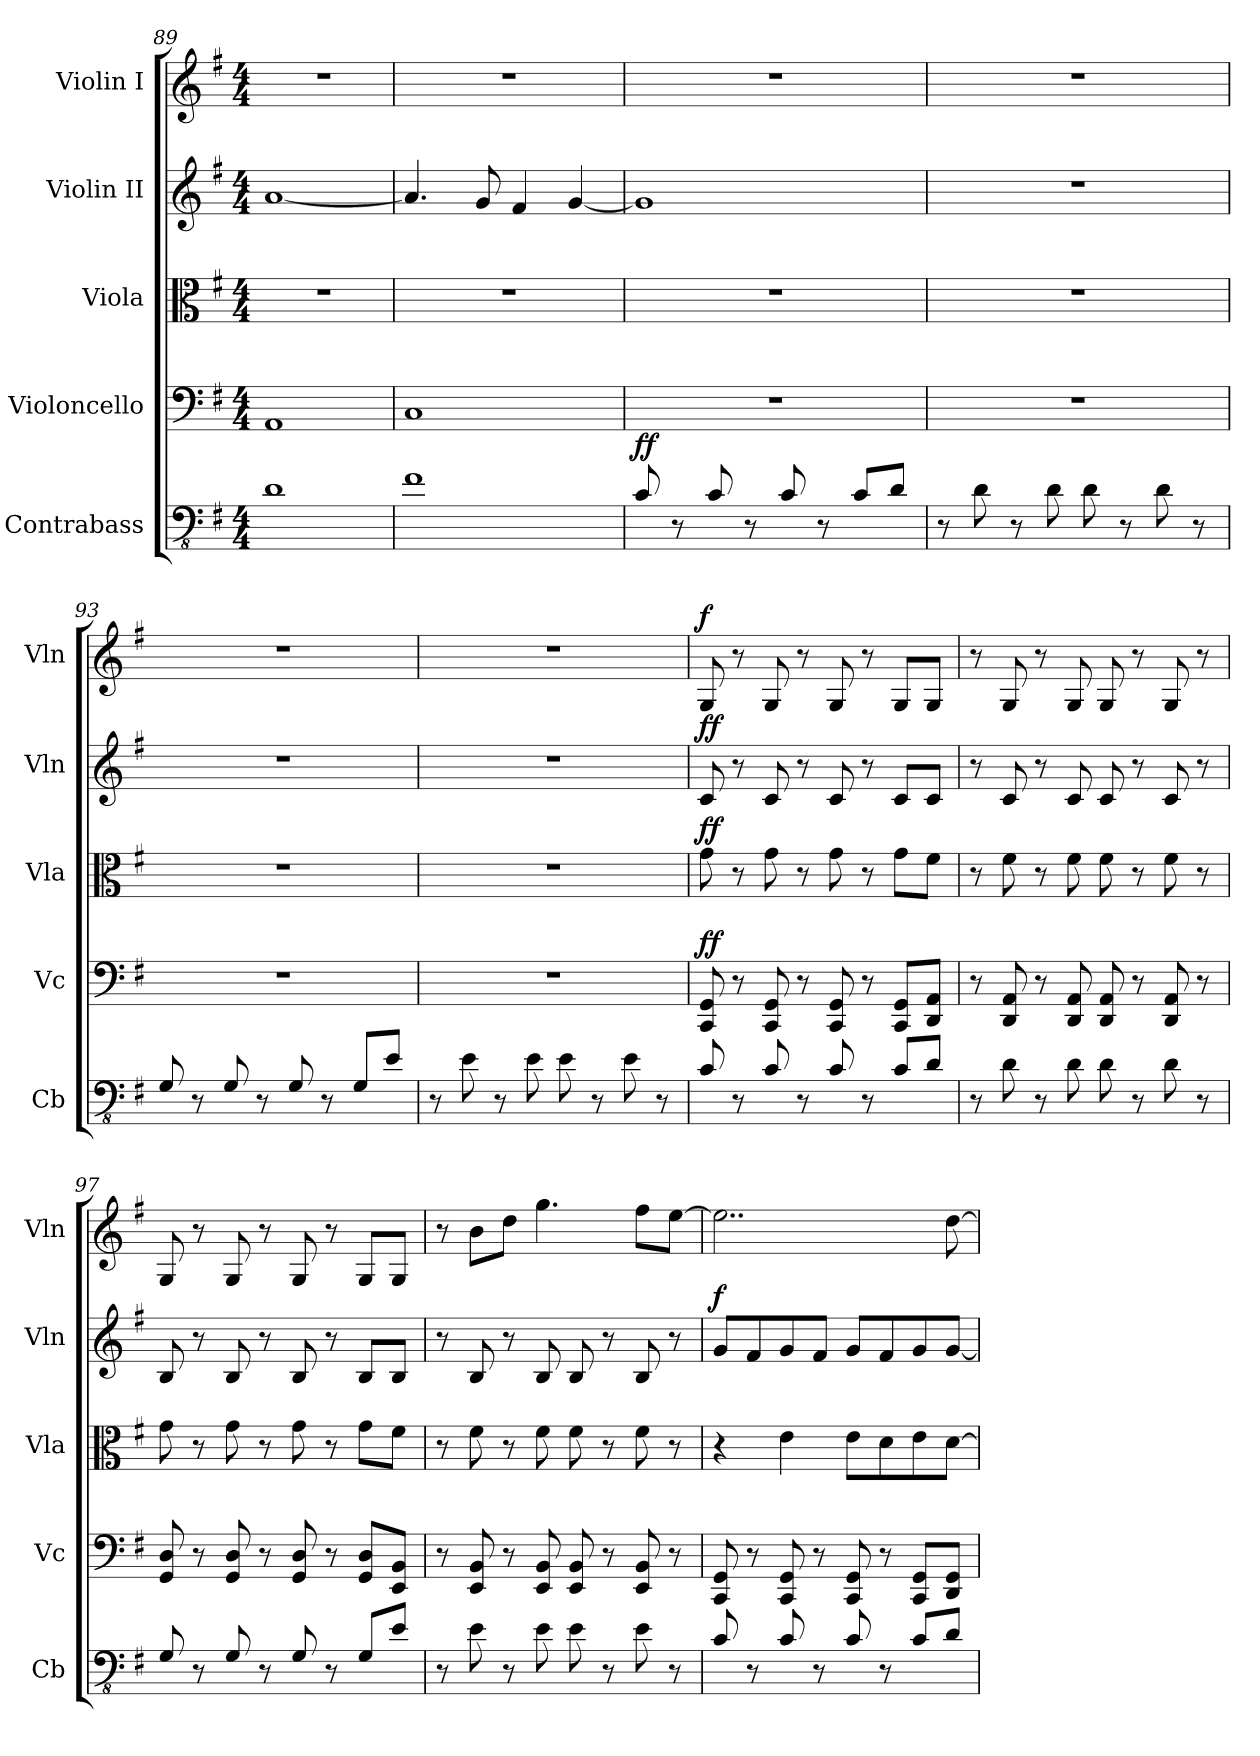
**kern	**dynam	**kern	**dynam	**kern	**dynam	**kern	**dynam	**kern	**dynam
*part5	*part5	*part4	*part4	*part3	*part3	*part2	*part2	*part1	*part1
*staff5	*staff5	*staff4	*staff4	*staff3	*staff3	*staff2	*staff2	*staff1	*staff1
*I"Contrabass	*	*I"Violoncello	*	*I"Viola	*	*I"Violin II	*	*I"Violin I	*
*I'Cb	*	*I'Vc	*	*I'Vla	*	*I'Vln	*	*I'Vln	*
*clefFv4	*	*clefF4	*	*clefC3	*	*clefG2	*	*clefG2	*
*ITrd7c12	*	*	*	*	*	*	*	*	*
*k[f#]	*	*k[f#]	*	*k[f#]	*	*k[f#]	*	*k[f#]	*
*M4/4	*	*M4/4	*	*M4/4	*	*M4/4	*	*M4/4	*
=89	=89	=89	=89	=89	=89	=89	=89	=89	=89
1DD	.	1AA	.	1r	.	[1a	.	1r	.
=90	=90	=90	=90	=90	=90	=90	=90	=90	=90
1FF#	.	1C	.	1r	.	4.a/]	.	1r	.
.	.	.	.	.	.	8g/	.	.	.
.	.	.	.	.	.	4f#/	.	.	.
.	.	.	.	.	.	[4g/	.	.	.
=91	=91	=91	=91	=91	=91	=91	=91	=91	=91
*	*	*	*	*	*	*	*	*MM140	*
!	!LO:DY:a	!	!	!	!	!	!	!	!
8CC/	ff	1r	.	1r	.	1g]	.	1r	.
8r	.	.	.	.	.	.	.	.	.
8CC/	.	.	.	.	.	.	.	.	.
8r	.	.	.	.	.	.	.	.	.
8CC/	.	.	.	.	.	.	.	.	.
8r	.	.	.	.	.	.	.	.	.
8CC/L	.	.	.	.	.	.	.	.	.
8DD/J	.	.	.	.	.	.	.	.	.
=92	=92	=92	=92	=92	=92	=92	=92	=92	=92
8r	.	1r	.	1r	.	1r	.	1r	.
8DD\	.	.	.	.	.	.	.	.	.
8r	.	.	.	.	.	.	.	.	.
8DD\	.	.	.	.	.	.	.	.	.
8DD\	.	.	.	.	.	.	.	.	.
8r	.	.	.	.	.	.	.	.	.
8DD\	.	.	.	.	.	.	.	.	.
8r	.	.	.	.	.	.	.	.	.
=93	=93	=93	=93	=93	=93	=93	=93	=93	=93
8GGG/	.	1r	.	1r	.	1r	.	1r	.
8r	.	.	.	.	.	.	.	.	.
8GGG/	.	.	.	.	.	.	.	.	.
8r	.	.	.	.	.	.	.	.	.
8GGG/	.	.	.	.	.	.	.	.	.
8r	.	.	.	.	.	.	.	.	.
8GGG/L	.	.	.	.	.	.	.	.	.
8EE/J	.	.	.	.	.	.	.	.	.
!!LO:PB:g=z
=94	=94	=94	=94	=94	=94	=94	=94	=94	=94
8r	.	1r	.	1r	.	1r	.	1r	.
8EE\	.	.	.	.	.	.	.	.	.
8r	.	.	.	.	.	.	.	.	.
8EE\	.	.	.	.	.	.	.	.	.
8EE\	.	.	.	.	.	.	.	.	.
8r	.	.	.	.	.	.	.	.	.
8EE\	.	.	.	.	.	.	.	.	.
8r	.	.	.	.	.	.	.	.	.
=95	=95	=95	=95	=95	=95	=95	=95	=95	=95
!	!	!	!LO:DY:a	!	!LO:DY:a	!	!LO:DY:a	!	!LO:DY:a
8CC/	.	8CC/ 8GG/	ff	8g\	ff	8c/	ff	8G/	f
8r	.	8r	.	8r	.	8r	.	8r	.
8CC/	.	8CC/ 8GG/	.	8g\	.	8c/	.	8G/	.
8r	.	8r	.	8r	.	8r	.	8r	.
8CC/	.	8CC/ 8GG/	.	8g\	.	8c/	.	8G/	.
8r	.	8r	.	8r	.	8r	.	8r	.
8CC/L	.	8CC/ 8GG/L	.	8g\L	.	8c/L	.	8G/L	.
8DD/J	.	8DD/ 8AA/J	.	8f#\J	.	8c/J	.	8G/J	.
=96	=96	=96	=96	=96	=96	=96	=96	=96	=96
8r	.	8r	.	8r	.	8r	.	8r	.
8DD\	.	8DD/ 8AA/	.	8f#\	.	8c/	.	8G/	.
8r	.	8r	.	8r	.	8r	.	8r	.
8DD\	.	8DD/ 8AA/	.	8f#\	.	8c/	.	8G/	.
8DD\	.	8DD/ 8AA/	.	8f#\	.	8c/	.	8G/	.
8r	.	8r	.	8r	.	8r	.	8r	.
8DD\	.	8DD/ 8AA/	.	8f#\	.	8c/	.	8G/	.
8r	.	8r	.	8r	.	8r	.	8r	.
=97	=97	=97	=97	=97	=97	=97	=97	=97	=97
8GGG/	.	8GG/ 8D/	.	8g\	.	8B/	.	8G/	.
8r	.	8r	.	8r	.	8r	.	8r	.
8GGG/	.	8GG/ 8D/	.	8g\	.	8B/	.	8G/	.
8r	.	8r	.	8r	.	8r	.	8r	.
8GGG/	.	8GG/ 8D/	.	8g\	.	8B/	.	8G/	.
8r	.	8r	.	8r	.	8r	.	8r	.
8GGG/L	.	8GG/ 8D/L	.	8g\L	.	8B/L	.	8G/L	.
8EE/J	.	8EE/ 8BB/J	.	8f#\J	.	8B/J	.	8G/J	.
!!LO:LB:g=z
=98	=98	=98	=98	=98	=98	=98	=98	=98	=98
8r	.	8r	.	8r	.	8r	.	8r	.
8EE\	.	8EE/ 8BB/	.	8f#\	.	8B/	.	8b\L	.
8r	.	8r	.	8r	.	8r	.	8dd\J	.
8EE\	.	8EE/ 8BB/	.	8f#\	.	8B/	.	4.gg\	.
8EE\	.	8EE/ 8BB/	.	8f#\	.	8B/	.	.	.
8r	.	8r	.	8r	.	8r	.	.	.
8EE\	.	8EE/ 8BB/	.	8f#\	.	8B/	.	8ff#\L	.
8r	.	8r	.	8r	.	8r	.	[8ee\J	.
=99	=99	=99	=99	=99	=99	=99	=99	=99	=99
!	!	!	!	!	!	!	!LO:DY:a	!	!
8CC/	.	8CC/ 8GG/	.	4r	.	8g/L	f	2..ee\]	.
8r	.	8r	.	.	.	8f#/	.	.	.
8CC/	.	8CC/ 8GG/	.	4e\	.	8g/	.	.	.
8r	.	8r	.	.	.	8f#/J	.	.	.
8CC/	.	8CC/ 8GG/	.	8e\L	.	8g/L	.	.	.
8r	.	8r	.	8d\	.	8f#/	.	.	.
8CC/L	.	8CC/ 8GG/L	.	8e\	.	8g/	.	.	.
8DD/J	.	8DD/ 8GG/J	.	[8d\J	.	[8g/J	.	[8dd\	.
=	=	=	=	=	=	=	=	=	=
*-	*-	*-	*-	*-	*-	*-	*-	*-	*-
